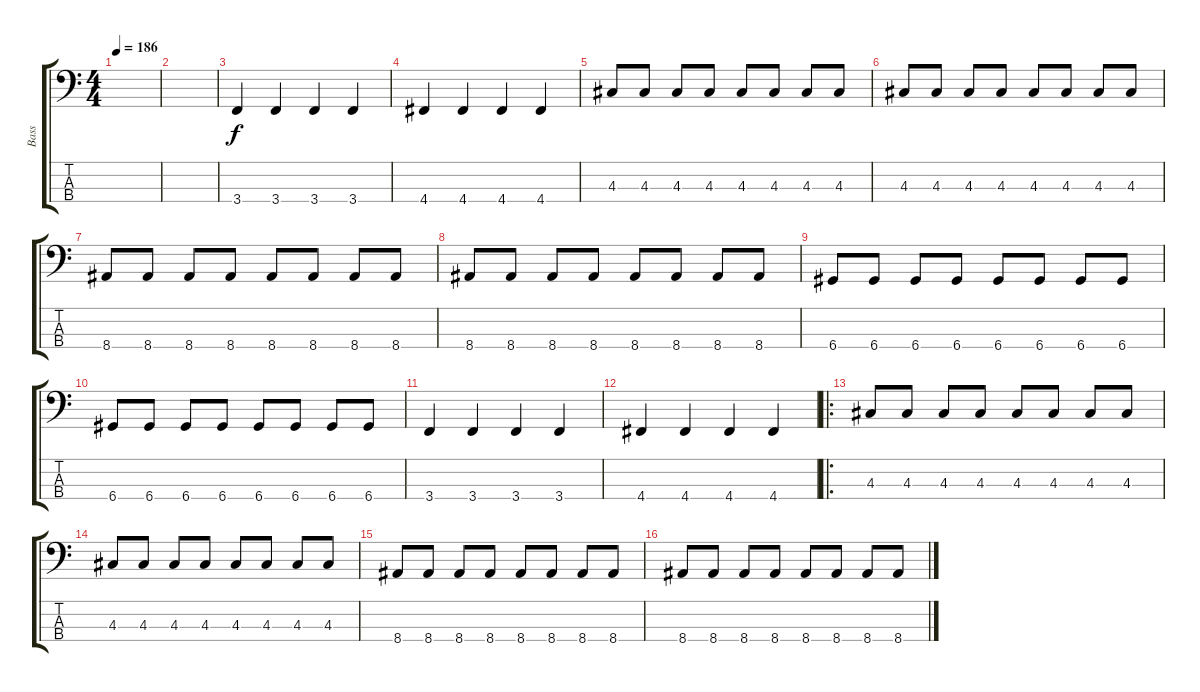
\track ("Bass" "Bass") {instrument electricbasspick}
\staff {score tabs}
\tuning (G2 D2 A1 D1) {hide}
\ts (4 4)
\tempo 186
\clef f4
\ks c
|
|
3.4.4 3.4.4 3.4.4 3.4.4 |
4.4.4 4.4.4 4.4.4 4.4.4 |
4.3.8 4.3.8 4.3.8 4.3.8 4.3.8 4.3.8 4.3.8 4.3.8 |
4.3.8 4.3.8 4.3.8 4.3.8 4.3.8 4.3.8 4.3.8 4.3.8 |
8.4.8 8.4.8 8.4.8 8.4.8 8.4.8 8.4.8 8.4.8 8.4.8 |
8.4.8 8.4.8 8.4.8 8.4.8 8.4.8 8.4.8 8.4.8 8.4.8 |
6.4.8 6.4.8 6.4.8 6.4.8 6.4.8 6.4.8 6.4.8 6.4.8 |
6.4.8 6.4.8 6.4.8 6.4.8 6.4.8 6.4.8 6.4.8 6.4.8 |
3.4.4 3.4.4 3.4.4 3.4.4 |
4.4.4 4.4.4 4.4.4 4.4.4 |
\ro
4.3.8 4.3.8 4.3.8 4.3.8 4.3.8 4.3.8 4.3.8 4.3.8 |
4.3.8 4.3.8 4.3.8 4.3.8 4.3.8 4.3.8 4.3.8 4.3.8 |
8.4.8 8.4.8 8.4.8 8.4.8 8.4.8 8.4.8 8.4.8 8.4.8 |
8.4.8 8.4.8 8.4.8 8.4.8 8.4.8 8.4.8 8.4.8 8.4.8
